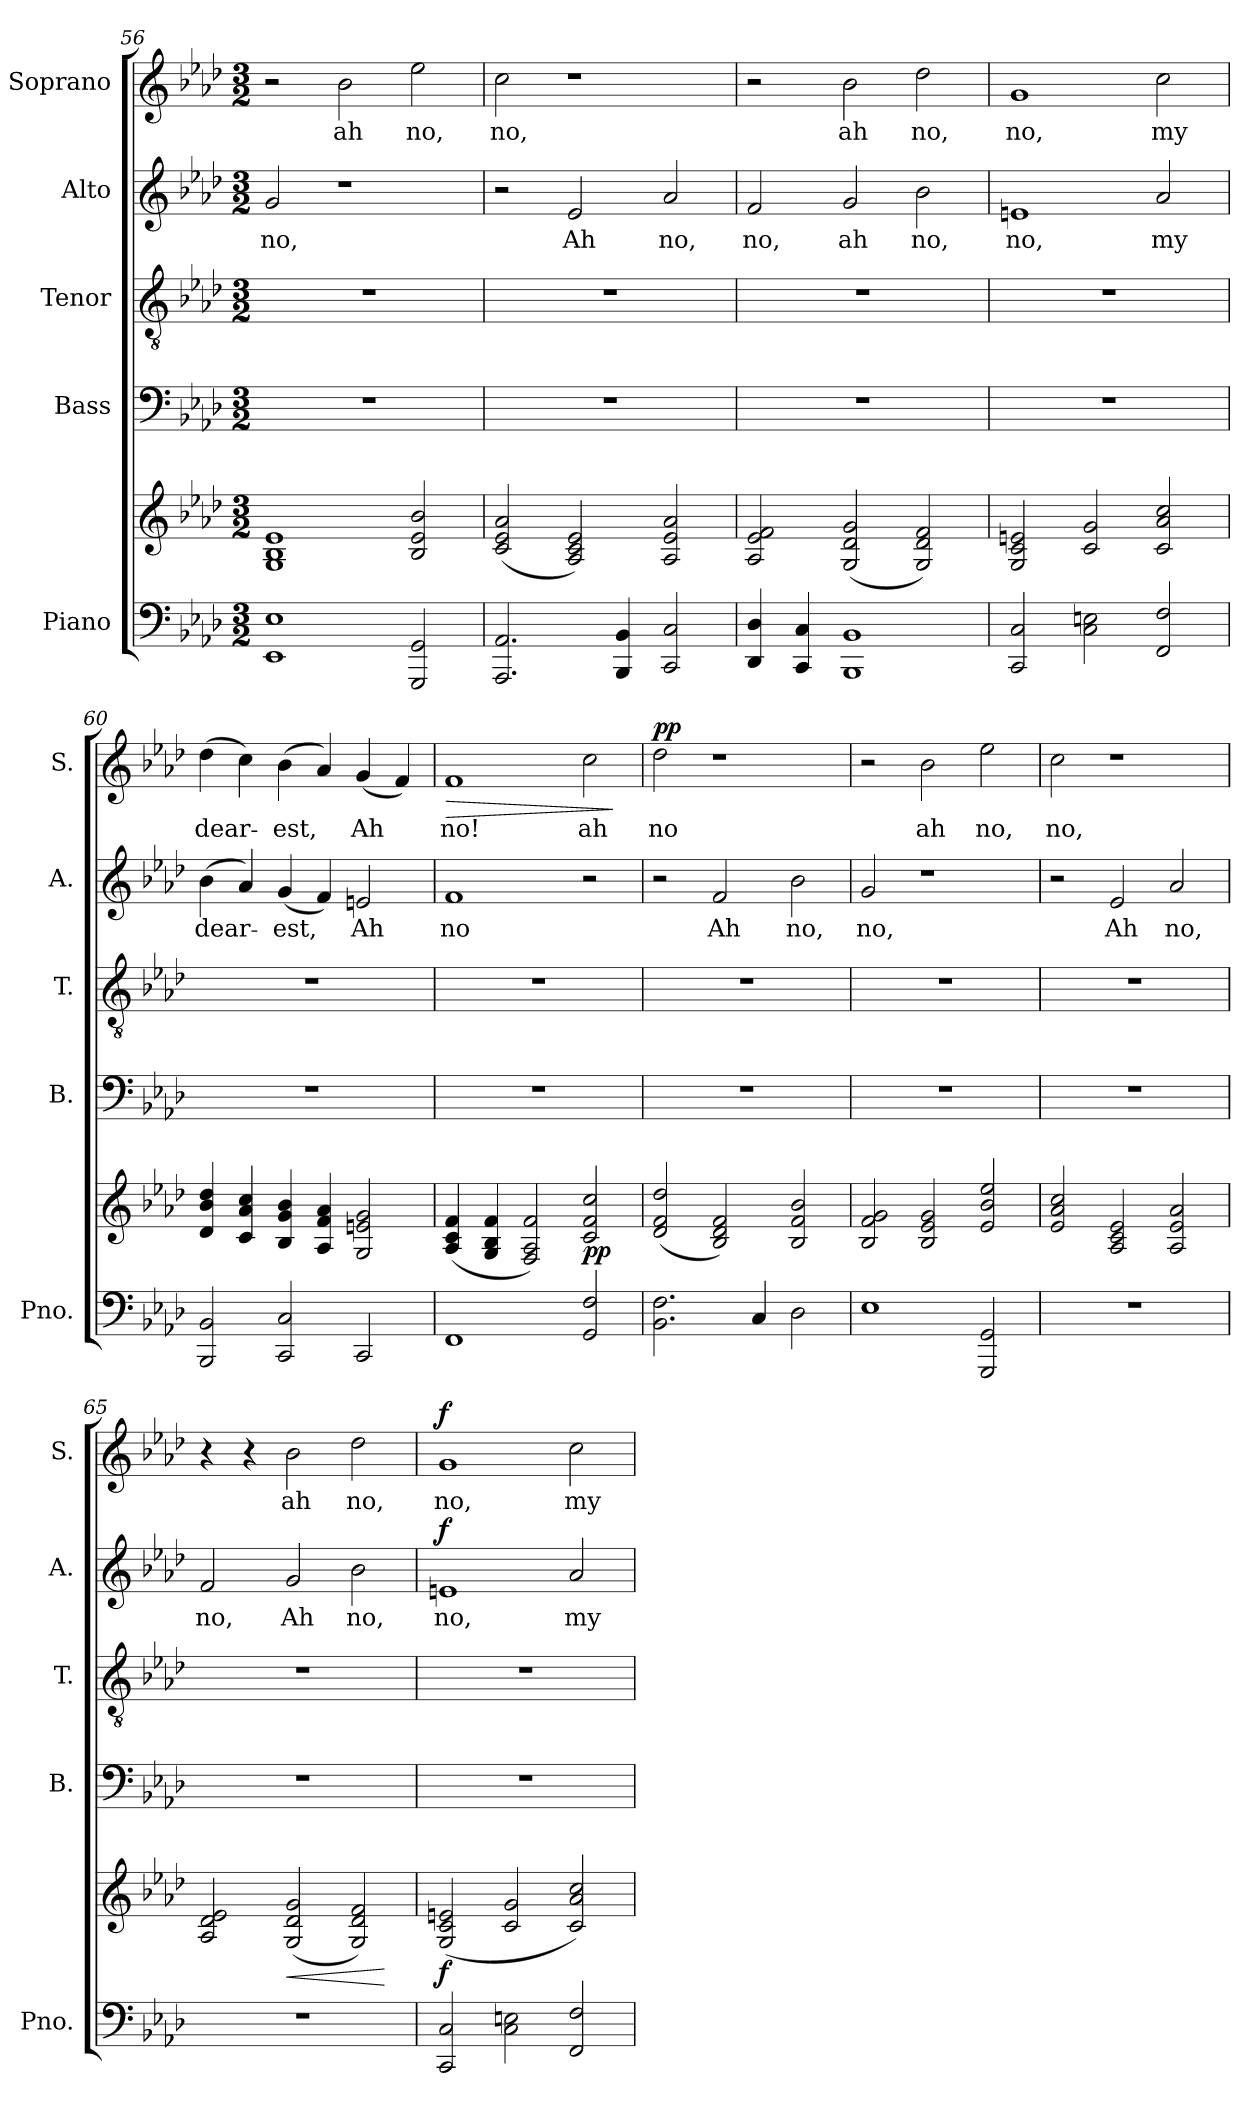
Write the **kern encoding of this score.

**kern	**kern	**dynam	**kern	**kern	**kern	**text	**dynam	**kern	**text	**dynam
*part5	*part5	*part5	*part4	*part3	*part2	*part2	*part2	*part1	*part1	*part1
*staff6	*staff5	*staff5/6	*staff4	*staff3	*staff2	*staff2	*staff2	*staff1	*staff1	*staff1
*I"Piano	*	*	*I"Bass	*I"Tenor	*I"Alto	*	*	*I"Soprano	*	*
*I'Pno.	*	*	*I'B.	*I'T.	*I'A.	*	*	*I'S.	*	*
!!LO:LB:g=z
*clefF4	*clefG2	*	*clefF4	*clefGv2	*clefG2	*	*	*clefG2	*	*
*k[b-e-a-d-]	*k[b-e-a-d-]	*	*k[b-e-a-d-]	*k[b-e-a-d-]	*k[b-e-a-d-]	*	*	*k[b-e-a-d-]	*	*
*M3/2	*M3/2	*	*M3/2	*M3/2	*M3/2	*	*	*M3/2	*	*
=56	=56	=56	=56	=56	=56	=56	=56	=56	=56	=56
!	!	!	!	!	!	!LO:LY:b	!	!	!	!
1EE- 1E-	1G 1B- 1e-	.	1.r	1.r	2g/	no,	.	2r	.	.
!	!	!	!	!	!	!	!	!	!LO:LY:b	!
.	.	.	.	.	1r	.	.	2b-\	ah	.
!	!	!	!	!	!	!	!	!	!LO:LY:b	!
2GGG/ 2GG/	2B-/ 2e-/ 2b-/	.	.	.	.	.	.	2ee-\	no,	.
=57	=57	=57	=57	=57	=57	=57	=57	=57	=57	=57
!	!	!	!	!	!	!	!	!	!LO:LY:b	!
2.AAA-/ 2.AA-/	(<2c/ 2e-/ 2a-/	.	1.r	1.r	2r	.	.	2cc\	no,	.
!	!	!	!	!	!	!LO:LY:b	!	!	!	!
.	2A-/ 2c/ 2e-/)	.	.	.	2e-/	Ah	.	1r	.	.
4BBB-/ 4BB-/	.	.	.	.	.	.	.	.	.	.
!	!	!	!	!	!	!LO:LY:b	!	!	!	!
2CC/ 2C/	2A-/ 2e-/ 2a-/	.	.	.	2a-/	no,	.	.	.	.
=58	=58	=58	=58	=58	=58	=58	=58	=58	=58	=58
!	!	!	!	!	!	!LO:LY:b	!	!	!	!
4DD-/ 4D-/	2A-/ 2e-/ 2f/	.	1.r	1.r	2f/	no,	.	2r	.	.
4CC/ 4C/	.	.	.	.	.	.	.	.	.	.
!	!	!	!	!	!	!LO:LY:b	!	!	!LO:LY:b	!
1BBB- 1BB-	(<2G/ 2d-/ 2g/	.	.	.	2g/	ah	.	2b-\	ah	.
!	!	!	!	!	!	!LO:LY:b	!	!	!LO:LY:b	!
.	2G/ 2d-/ 2f/)	.	.	.	2b-\	no,	.	2dd-\	no,	.
=59	=59	=59	=59	=59	=59	=59	=59	=59	=59	=59
!	!	!	!	!	!	!LO:LY:b	!	!	!LO:LY:b	!
2CC/ 2C/	2G/ 2c/ 2en/	.	1.r	1.r	1en	no,	.	1g	no,	.
2C\ 2En\	2c/ 2g/	.	.	.	.	.	.	.	.	.
!	!	!	!	!	!	!LO:LY:b	!	!	!LO:LY:b	!
2FF/ 2F/	2c/ 2a-/ 2cc/	.	.	.	2a-/	my	.	2cc\	my	.
=60	=60	=60	=60	=60	=60	=60	=60	=60	=60	=60
!	!	!	!	!	!	!LO:LY:b	!	!	!LO:LY:b	!
2BBB-/ 2BB-/	4d-/ 4b-/ 4dd-/	.	1.r	1.r	(>4b-\	dear-	.	(>4dd-\	dear-	.
.	4c/ 4a-/ 4cc/	.	.	.	4a-/)	.	.	4cc\)	.	.
!	!	!	!	!	!	!LO:LY:b	!	!	!LO:LY:b	!
2CC/ 2C/	4B-/ 4g/ 4b-/	.	.	.	(<4g/	-est,	.	(>4b-\	-est,	.
.	4A-/ 4f/ 4a-/	.	.	.	4f/)	.	.	4a-/)	.	.
!	!	!	!	!	!	!LO:LY:b	!	!	!LO:LY:b	!
2CC/	2G/ 2en/ 2g/	.	.	.	2en/	Ah	.	(<4g/	Ah	.
.	.	.	.	.	.	.	.	4f/)	.	.
!!LO:LB:g=z
=61	=61	=61	=61	=61	=61	=61	=61	=61	=61	=61
!	!	!	!	!	!	!LO:LY:b	!	!	!LO:LY:b	!LO:HP:b
1FF	(<4A-/ 4c/ 4f/	.	1.r	1.r	1f	no	.	1f	no!	>
.	4G/ 4B-/ 4f/	.	.	.	.	.	.	.	.	.
.	2F/ 2A-/ 2f/)	.	.	.	.	.	.	.	.	.
!	!	!LO:DY:b	!	!	!	!	!	!	!LO:LY:b	!
2GG/ 2F/	2c/ 2f/ 2cc/	pp	.	.	2r	.	.	2cc\	ah	.
.	.	.	.	.	.	.	.	.	.	]
=62	=62	=62	=62	=62	=62	=62	=62	=62	=62	=62
!	!	!	!	!	!	!	!	!	!LO:LY:b	!LO:DY:b
2.BB-\ 2.F\	(<2d-/ 2f/ 2dd-/	.	1.r	1.r	2r	.	.	2dd-\	no	pp
!	!	!	!	!	!	!LO:LY:b	!	!	!	!
.	2B-/ 2d-/ 2f/)	.	.	.	2f/	Ah	.	1r	.	.
4C/	.	.	.	.	.	.	.	.	.	.
!	!	!	!	!	!	!LO:LY:b	!	!	!	!
2D-\	2B-/ 2f/ 2b-/	.	.	.	2b-\	no,	.	.	.	.
=63	=63	=63	=63	=63	=63	=63	=63	=63	=63	=63
!	!	!	!	!	!	!LO:LY:b	!	!	!	!
1E-	2B-/ 2f/ 2g/	.	1.r	1.r	2g/	no,	.	2r	.	.
!	!	!	!	!	!	!	!	!	!LO:LY:b	!
.	2B-/ 2e-/ 2g/	.	.	.	1r	.	.	2b-\	ah	.
!	!	!	!	!	!	!	!	!	!LO:LY:b	!
2GGG/ 2GG/	2e-/ 2b-/ 2ee-/	.	.	.	.	.	.	2ee-\	no,	.
=64	=64	=64	=64	=64	=64	=64	=64	=64	=64	=64
!	!	!	!	!	!	!	!	!	!LO:LY:b	!
1.r	2e-/ 2a-/ 2cc/	.	1.r	1.r	2r	.	.	2cc\	no,	.
!	!	!	!	!	!	!LO:LY:b	!	!	!	!
.	2A-/ 2c/ 2e-/	.	.	.	2e-/	Ah	.	1r	.	.
!	!	!	!	!	!	!LO:LY:b	!	!	!	!
.	2A-/ 2e-/ 2a-/	.	.	.	2a-/	no,	.	.	.	.
=65	=65	=65	=65	=65	=65	=65	=65	=65	=65	=65
!	!	!	!	!	!	!LO:LY:b	!	!	!	!
1.r	2A-/ 2d-/ 2e-/	.	1.r	1.r	2f/	no,	.	4r	.	.
.	.	.	.	.	.	.	.	4r	.	.
!	!	!LO:HP:b	!	!	!	!LO:LY:b	!	!	!LO:LY:b	!
.	(<2G/ 2d-/ 2g/	<	.	.	2g/	Ah	.	2b-\	ah	.
!	!	!	!	!	!	!LO:LY:b	!	!	!LO:LY:b	!
.	2G/ 2d-/ 2f/)	.	.	.	2b-\	no,	.	2dd-\	no,	.
.	.	[	.	.	.	.	.	.	.	.
!!LO:PB:g=z
=66	=66	=66	=66	=66	=66	=66	=66	=66	=66	=66
!	!	!LO:DY:b	!	!	!	!LO:LY:b	!LO:DY:b	!	!LO:LY:b	!LO:DY:b
2CC/ 2C/	(<2G/ 2c/ 2en/	f	1.r	1.r	1en	no,	f	1g	no,	f
2C\ 2En\	2c/ 2g/	.	.	.	.	.	.	.	.	.
!	!	!	!	!	!	!LO:LY:b	!	!	!LO:LY:b	!
2FF/ 2F/	2c/ 2a-/ 2cc/)	.	.	.	2a-/	my	.	2cc\	my	.
=	=	=	=	=	=	=	=	=	=	=
*-	*-	*-	*-	*-	*-	*-	*-	*-	*-	*-
